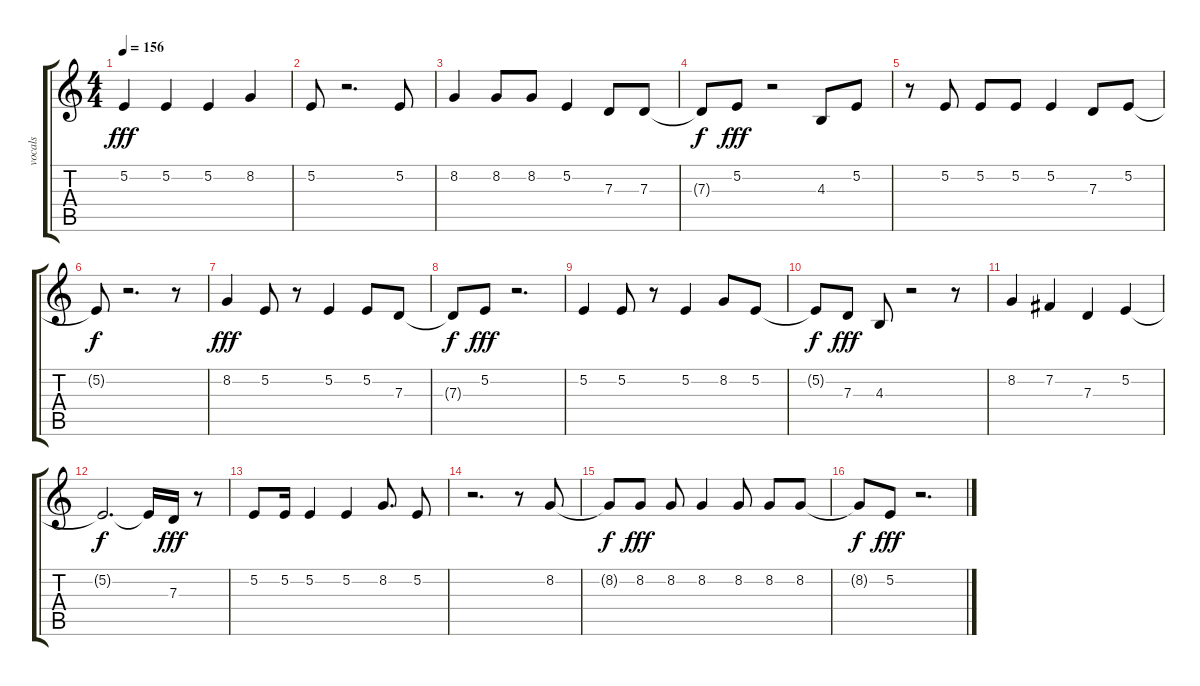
\track ("vocals" "vocals") {instrument rockorgan}
\staff {score tabs}
\tuning (E4 B3 G3 D3 A2 E2) {hide}
\ts (4 4)
\tempo 156
\clef g2
\ks c
5.2.4{dy fff} 5.2.4 5.2.4 8.2.4 |
5.2.8 r.2{d} 5.2.8 |
8.2.4 8.2.8 8.2.8 5.2.4 7.3.8 7.3.8 |
7.3{t}.8{dy f} 5.2.8{dy fff} r.2 4.3.8 5.2.8 |
r.8 5.2.8 5.2.8 5.2.8 5.2.4 7.3.8 5.2.8 |
5.2{t}.8{dy f} r.2{d} r.8 |
8.2.4{dy fff} 5.2.8 r.8 5.2.4 5.2.8 7.3.8 |
7.3{t}.8{dy f} 5.2.8{dy fff} r.2{d} |
5.2.4 5.2.8 r.8 5.2.4 8.2.8 5.2.8 |
5.2{t}.8{dy f} 7.3.8{dy fff} 4.3.8 r.2 r.8 |
8.2.4 7.2.4 7.3.4 5.2.4 |
5.2{t}.2{d dy f} 5.2{t}.16 7.3.16{dy fff} r.8 |
5.2.8 5.2.16 5.2.4 5.2.4 8.2.8{d} 5.2.8 |
r.2{d} r.8 8.2.8 |
8.2{t}.8{dy f} 8.2.8{dy fff} 8.2.8 8.2.4 8.2.8 8.2.8 8.2.8 |
8.2{t}.8{dy f} 5.2.8{dy fff} r.2{d}
